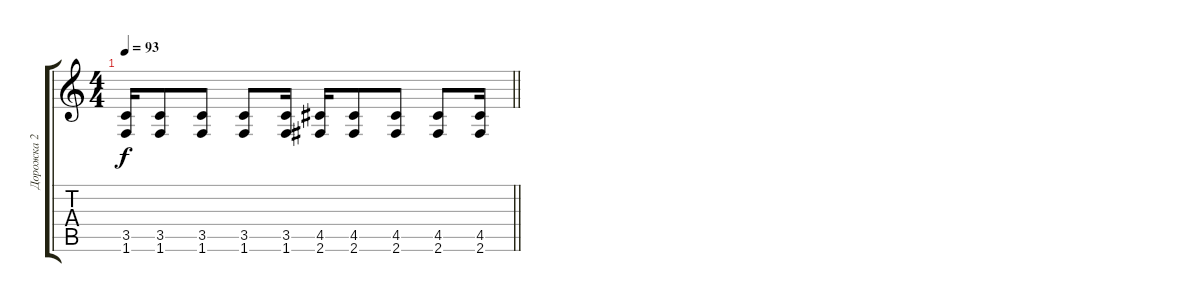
\track ("Дорожка 2" "Дорожка 2") {instrument distortionguitar}
\staff {score tabs}
\tuning (E4 B3 G3 D3 A2 E2) {hide}
\ts (4 4)
\tempo 93
\clef g2
\barLineRight lightlight
\ks c
(3.5 1.6).16{dy f} (3.5 1.6).8 (3.5 1.6).8 (3.5 1.6).8 (3.5 1.6).16 (4.5 2.6).16 (4.5 2.6).8 (4.5 2.6).8 (4.5 2.6).8 (4.5 2.6).16
